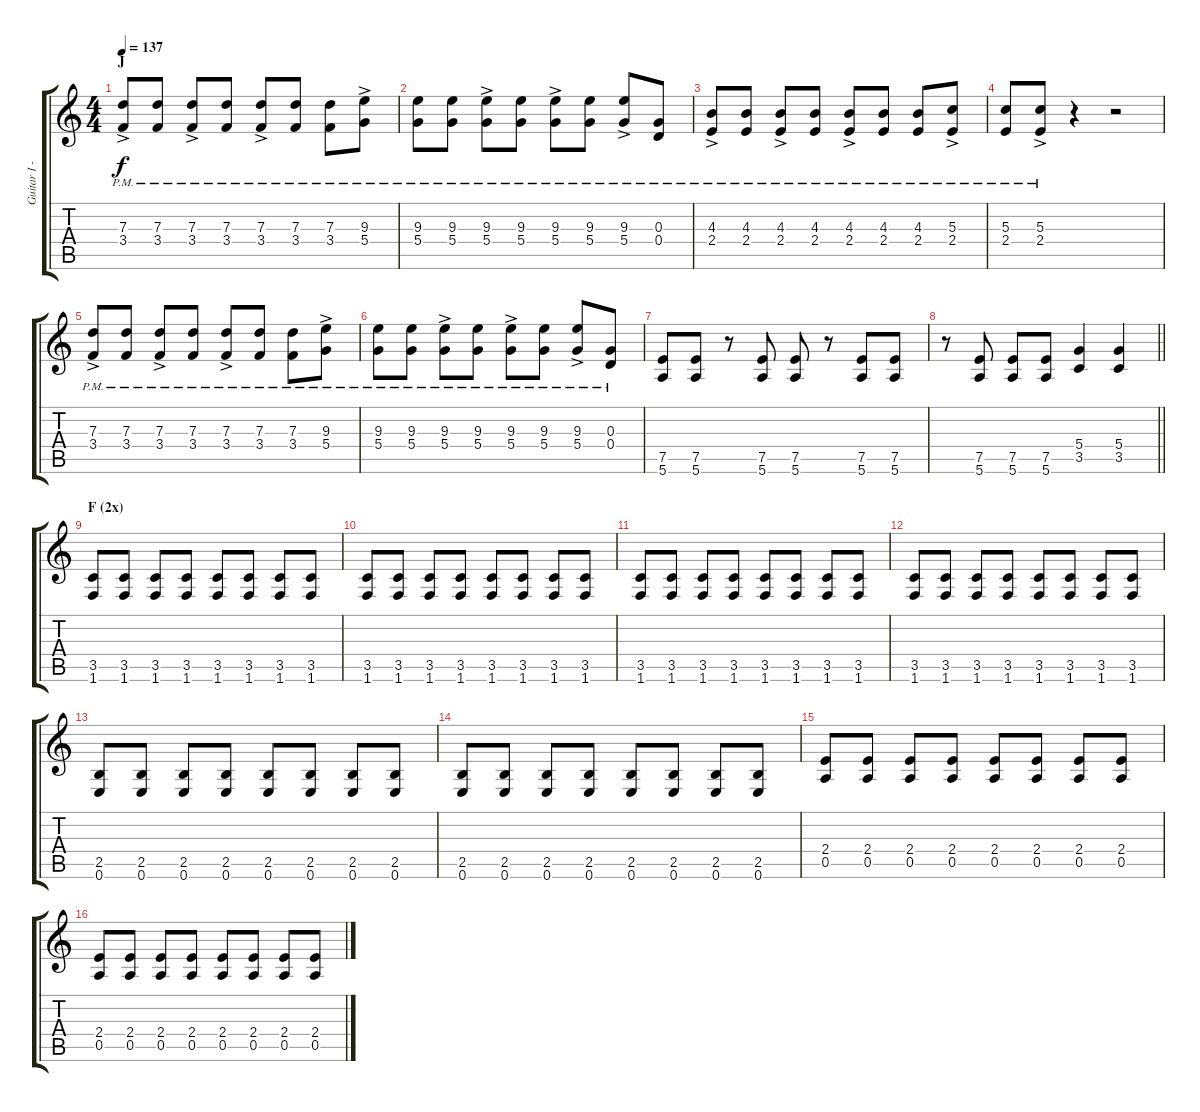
\track ("Guitar I - Gotoh" "Guitar I -") {instrument electricguitarmuted}
\staff {score tabs}
\tuning (E4 B3 G3 D3 A2 E2) {hide}
\ts (4 4)
\section ("" "J")
\tempo 137
\clef g2
\ks c
(7.3{ac pm} 3.4{ac pm}).8{dy f} (7.3{pm} 3.4{pm}).8 (7.3{ac pm} 3.4{ac pm}).8 (7.3{pm} 3.4{pm}).8 (7.3{ac pm} 3.4{ac pm}).8 (7.3{pm} 3.4{pm}).8 (7.3{pm} 3.4{pm}).8 (9.3{ac pm} 5.4{ac pm}).8 |
(9.3{pm} 5.4{pm}).8 (9.3{pm} 5.4{pm}).8 (9.3{ac pm} 5.4{ac pm}).8 (9.3{pm} 5.4{pm}).8 (9.3{ac pm} 5.4{ac pm}).8 (9.3{pm} 5.4{pm}).8 (9.3{ac pm} 5.4{ac pm}).8 (0.3{pm} 0.4{pm}).8 |
(4.3{ac pm} 2.4{ac pm}).8 (4.3{pm} 2.4{pm}).8 (4.3{ac pm} 2.4{ac pm}).8 (4.3{pm} 2.4{pm}).8 (4.3{ac pm} 2.4{ac pm}).8 (4.3{pm} 2.4{pm}).8 (4.3{pm} 2.4{pm}).8 (5.3{ac pm} 2.4{ac pm}).8 |
(5.3{pm} 2.4{pm}).8 (5.3{ac pm} 2.4{ac pm}).8 r.4 r.2 |
(7.3{ac pm} 3.4{ac pm}).8 (7.3{pm} 3.4{pm}).8 (7.3{ac pm} 3.4{ac pm}).8 (7.3{pm} 3.4{pm}).8 (7.3{ac pm} 3.4{ac pm}).8 (7.3{pm} 3.4{pm}).8 (7.3{pm} 3.4{pm}).8 (9.3{ac pm} 5.4{ac pm}).8 |
(9.3{pm} 5.4{pm}).8 (9.3{pm} 5.4{pm}).8 (9.3{ac pm} 5.4{ac pm}).8 (9.3{pm} 5.4{pm}).8 (9.3{ac pm} 5.4{ac pm}).8 (9.3{pm} 5.4{pm}).8 (9.3{ac pm} 5.4{ac pm}).8{beam Up} (0.3{pm} 0.4{pm}).8{beam Up} |
(7.5 5.6).8{instrument distortionguitar} (7.5 5.6).8 r.8 (7.5 5.6).8 (7.5 5.6).8 r.8 (7.5 5.6).8 (7.5 5.6).8 |
\barLineRight lightlight
r.8 (7.5 5.6).8 (7.5 5.6).8 (7.5 5.6).8 (5.4 3.5).4 (5.4 3.5).4 |
\section ("" "F (2x)")
(3.5 1.6).8 (3.5 1.6).8 (3.5 1.6).8 (3.5 1.6).8 (3.5 1.6).8 (3.5 1.6).8 (3.5 1.6).8 (3.5 1.6).8 |
(3.5 1.6).8 (3.5 1.6).8 (3.5 1.6).8 (3.5 1.6).8 (3.5 1.6).8 (3.5 1.6).8 (3.5 1.6).8 (3.5 1.6).8 |
(3.5 1.6).8 (3.5 1.6).8 (3.5 1.6).8 (3.5 1.6).8 (3.5 1.6).8 (3.5 1.6).8 (3.5 1.6).8 (3.5 1.6).8 |
(3.5 1.6).8 (3.5 1.6).8 (3.5 1.6).8 (3.5 1.6).8 (3.5 1.6).8 (3.5 1.6).8 (3.5 1.6).8 (3.5 1.6).8 |
(2.5 0.6).8 (2.5 0.6).8 (2.5 0.6).8 (2.5 0.6).8 (2.5 0.6).8 (2.5 0.6).8 (2.5 0.6).8 (2.5 0.6).8 |
(2.5 0.6).8 (2.5 0.6).8 (2.5 0.6).8 (2.5 0.6).8 (2.5 0.6).8 (2.5 0.6).8 (2.5 0.6).8 (2.5 0.6).8 |
(2.4 0.5).8 (2.4 0.5).8 (2.4 0.5).8 (2.4 0.5).8 (2.4 0.5).8 (2.4 0.5).8 (2.4 0.5).8 (2.4 0.5).8 |
(2.4 0.5).8 (2.4 0.5).8 (2.4 0.5).8 (2.4 0.5).8 (2.4 0.5).8 (2.4 0.5).8 (2.4 0.5).8 (2.4 0.5).8
